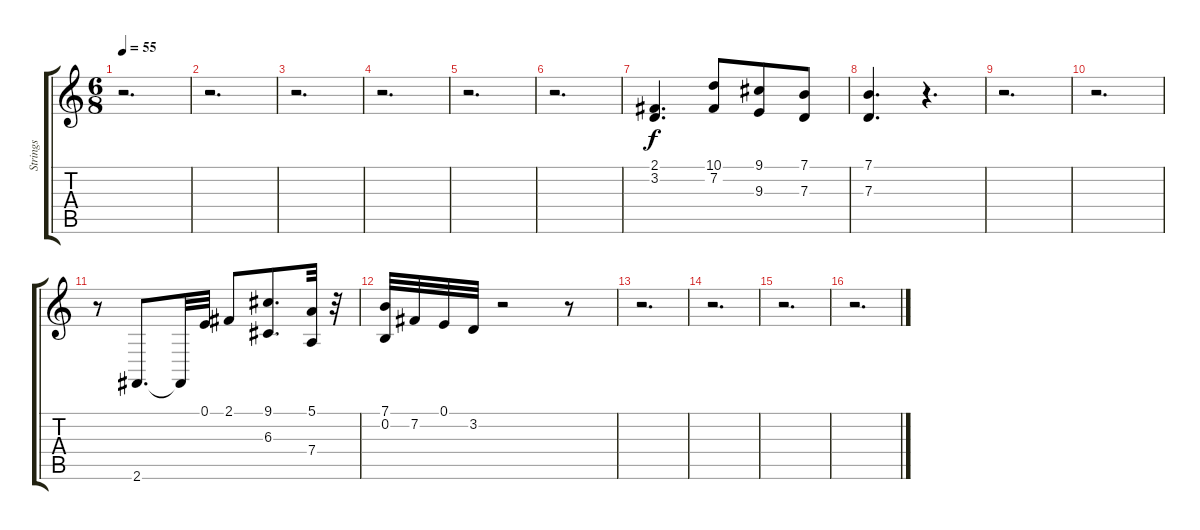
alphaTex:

\track ("Strings             " "Strings   ") {instrument stringensemble1}
\staff {score tabs}
\tuning (E4 B3 G3 D3 A2 E2) {hide}
\ts (6 8)
\tempo 55
\clef g2
\ks c
r.2{d dy f} |
r.2{d} |
r.2{d} |
r.2{d} |
r.2{d} |
r.2{d} |
(2.1 3.2).4{d} (10.1 7.2).8 (9.1 9.3).8 (7.1 7.3).8 |
(7.1 7.3).4{d} r.4{d} |
r.2{d} |
r.2{d} |
r.8 2.6.8{d} 2.6{t}.32 0.1.32 2.1.8 (9.1 6.3).8{d} (5.1 7.4).32 r.32 |
(7.1 0.2).32 7.2.32 0.1.32 3.2.32 r.2 r.8 |
r.2{d} |
r.2{d} |
r.2{d} |
r.2{d}
